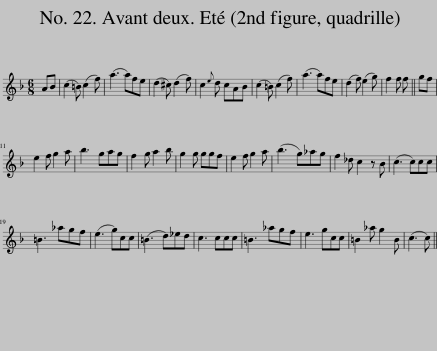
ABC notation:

X:1
L:1/8
M:6/8
I:linebreak $
K:F
V:1 treble
V:1
 AB | (c2 =B) (c2 f) | (a3 a)fe | (d2 ^c) (d2 f) | c2{e} d cAB | %5
 (c2 =B) (c2 f) | (a3 a)fe | (d2 f) (e2 g) | f2 f f || gf |$ %10
 e2 f g2 a | b3 gag | f2 g a2 b | g2 g ggf | e2 f g2 a | %15
 (b3 g)_ag | f2 _d c2 z B | (c3 c)cc |$ =B3 _agf | (e3 g)cc | %20
 (=B3 d)_ed | c3 ccc | =B3 _agf | e3 gcc | =B2 _a g2 B | %25
 (c3 c) || %26
